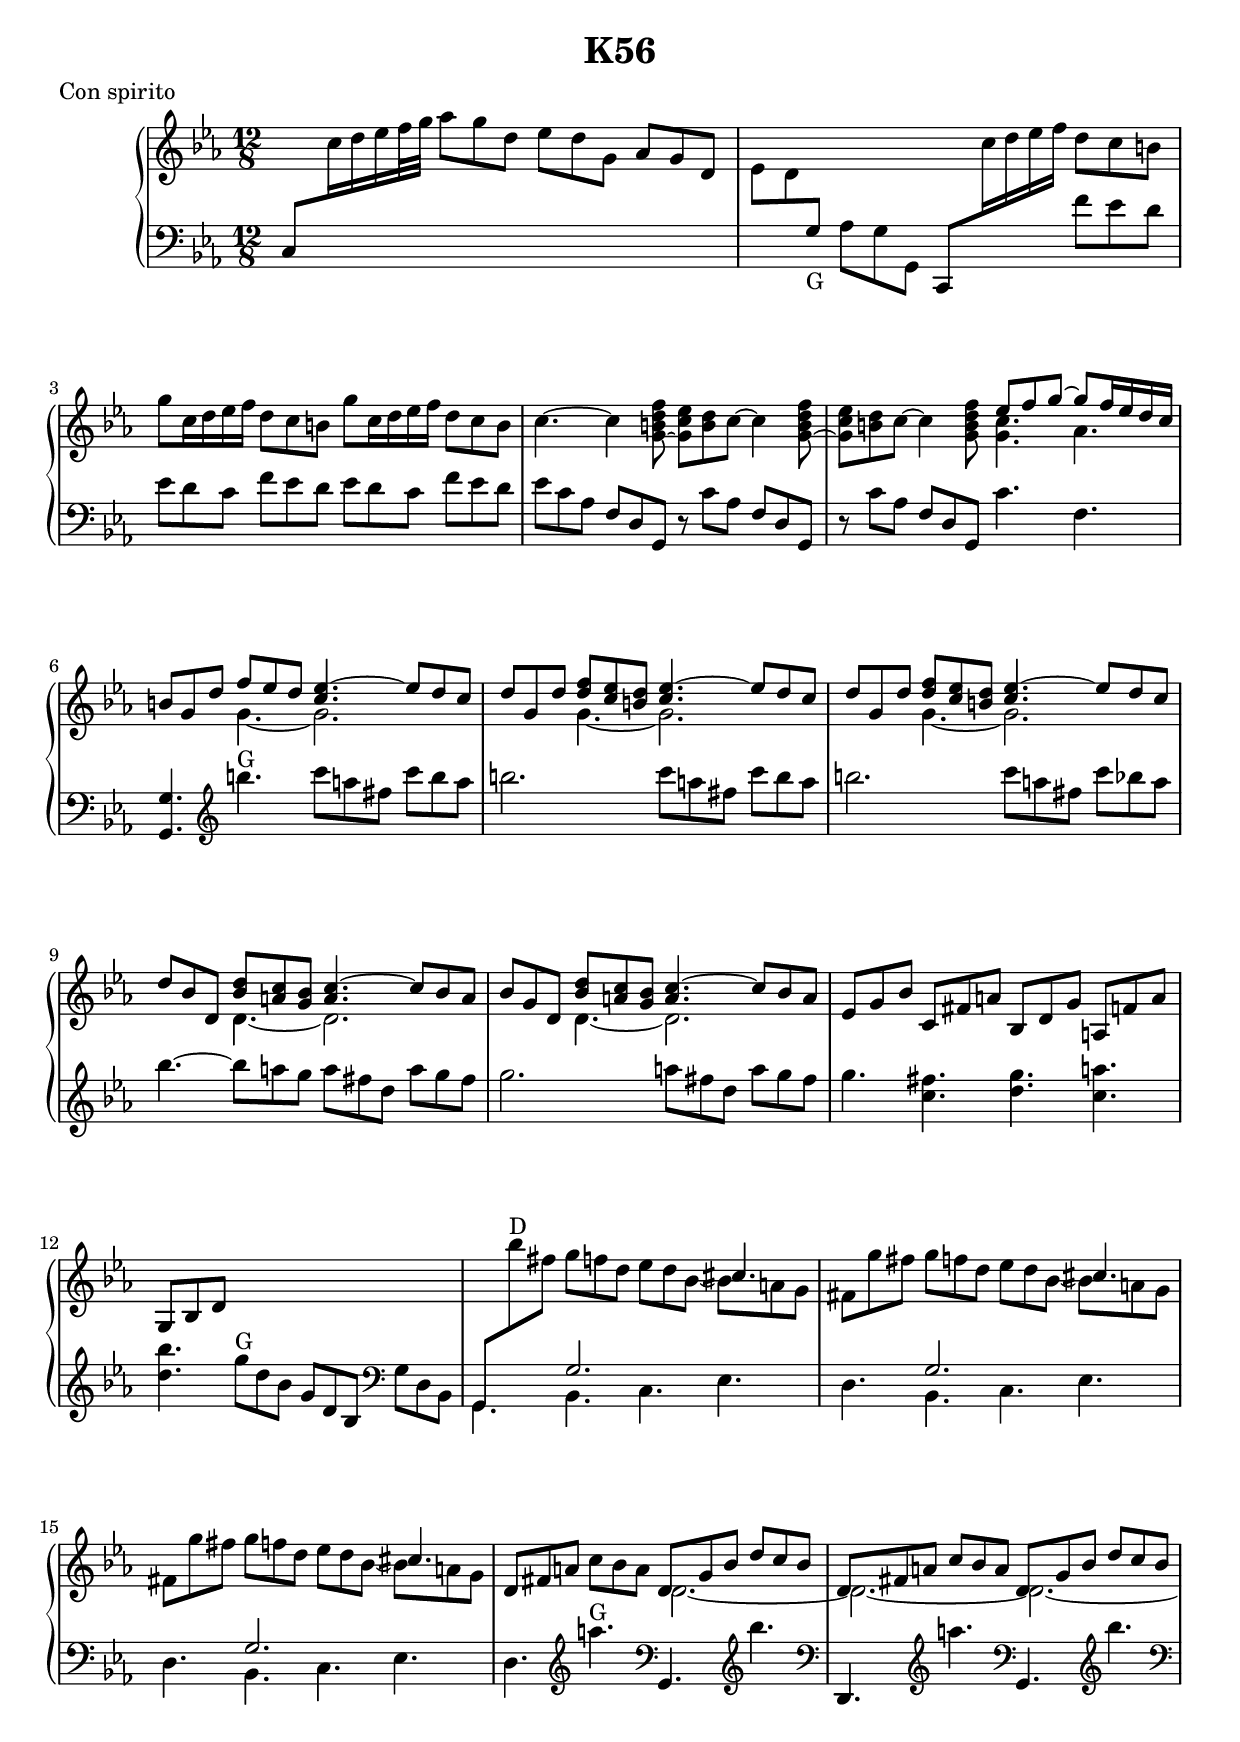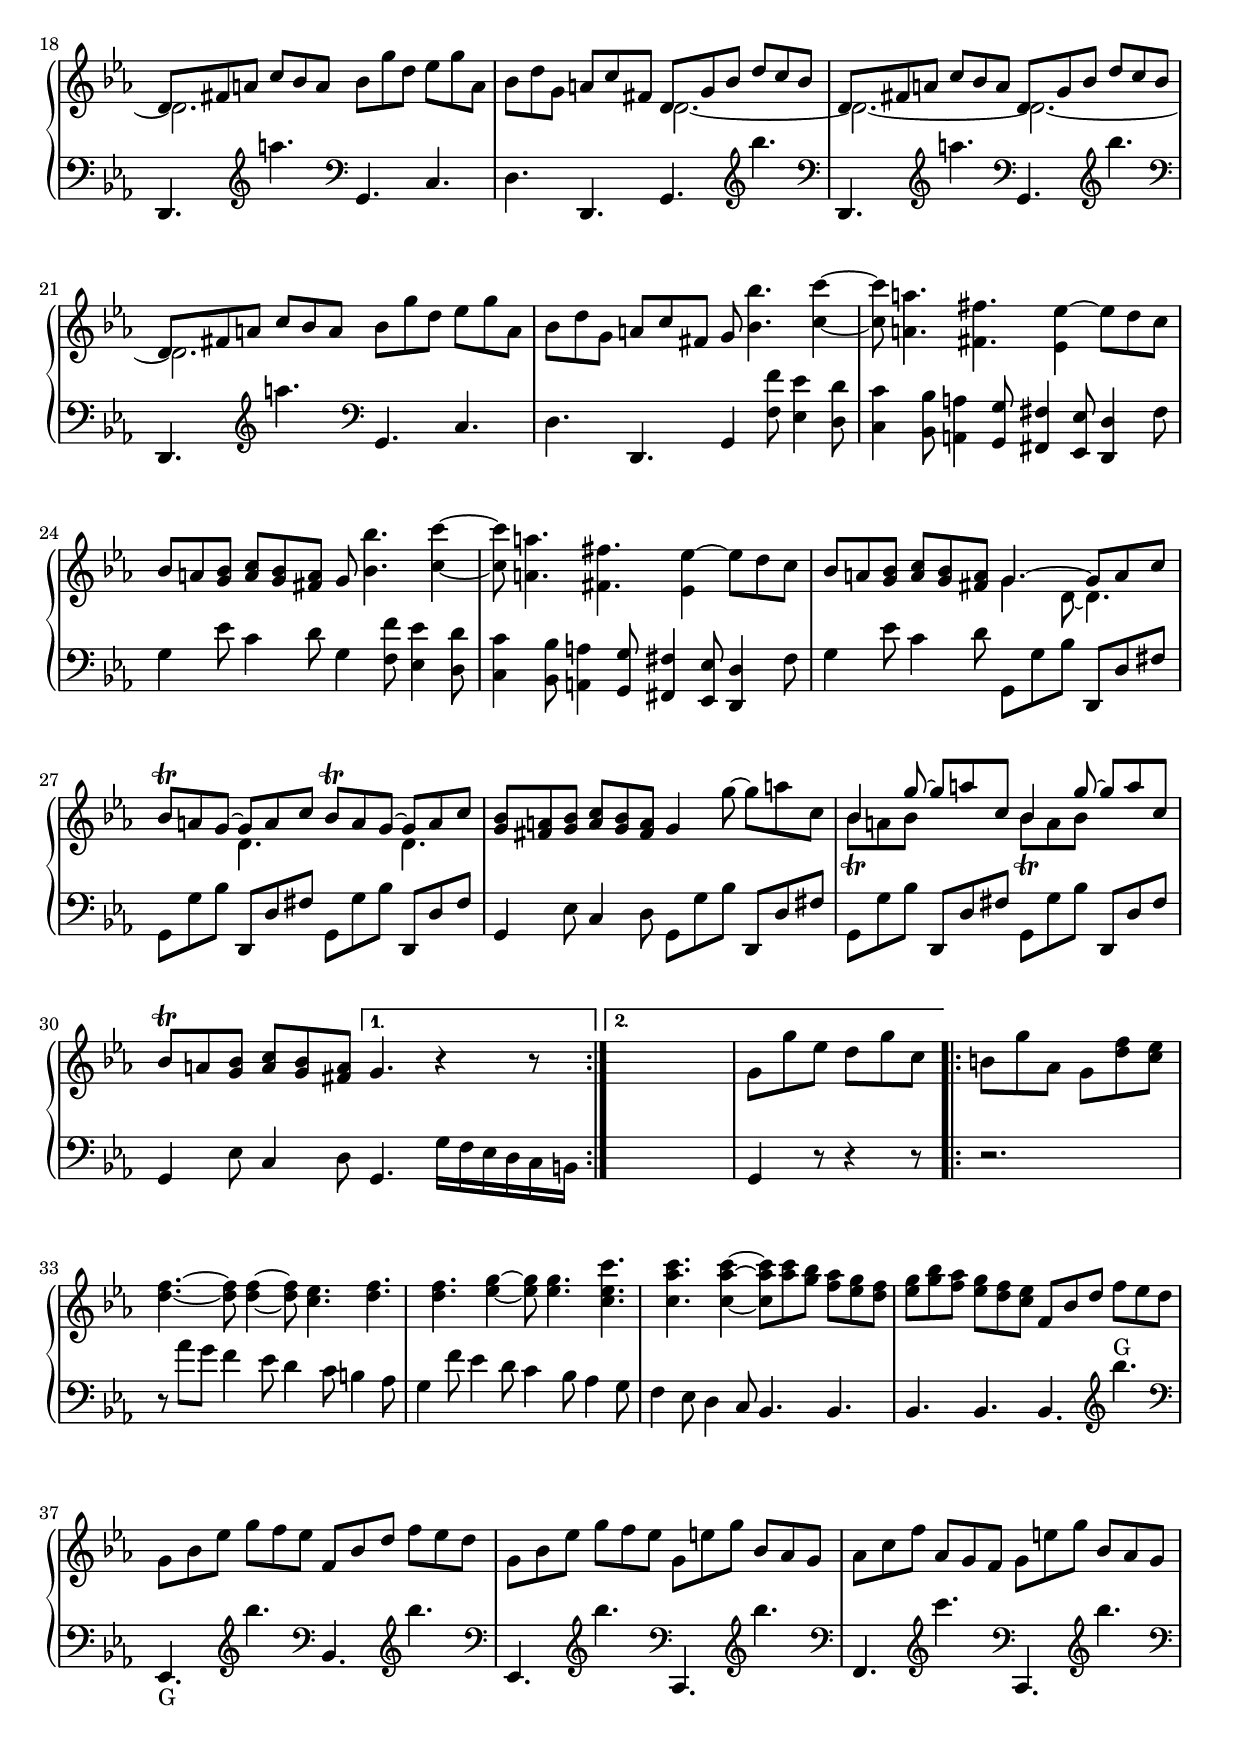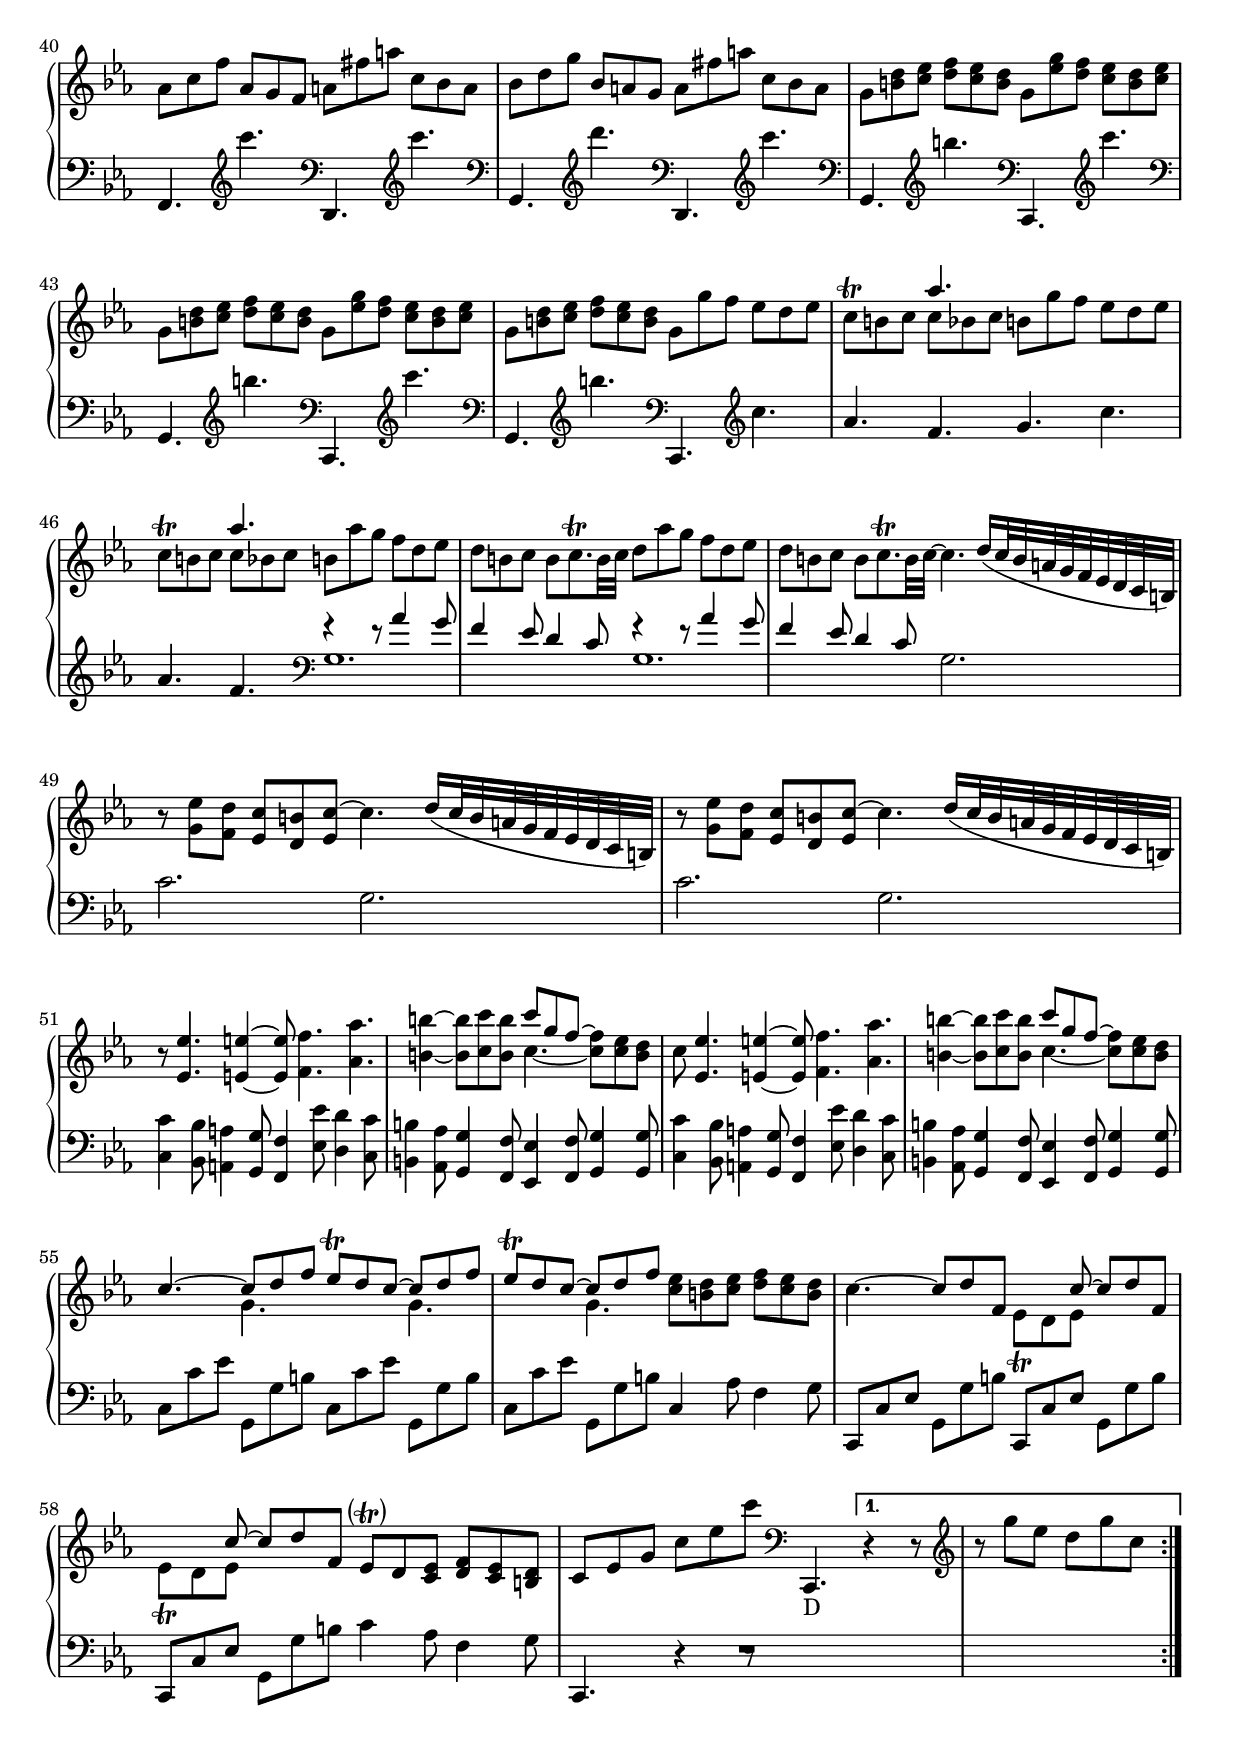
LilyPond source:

\version "2.18.2"
\version "2.18.2"

su = \stemUp
sd = \stemDown
sn = \stemNeutral
tu = \tieUp
td = \tieDown
tn = \tieNeutral
cstr = \change Staff = "right"
cstl = \change Staff = "left"

global = {
  \key c \minor
  \time 12/8
  \override Staff.NoteCollision #'merge-differently-dotted = ##t
  \override ParenthesesItem #'font-size = #+2
}

right = \relative c {
  \global
 
  \repeat volta 2 {
    \cstl c8 \cstr c''16 d ees f32 g aes8 g d ees d g, aes g d
    ees d \cstl g,_"G" aes g g, c, \cstr c'''16 d ees f d8 c b
    
    g' c,16 d ees f d8 c b g' c,16 d ees f d8 c b
    c4. ~ c4 <g b d f>8 ~ <g c ees> <b d> c ~ c4 <g b d f>8 ~ 
    
    <g c ees> <b d> c ~ c4 <g b d f>8 <<{ ees' f g ~ g f16 ees d c } \\ { <g c>4. aes }>>
    <<{ b8 g d' f ees d <c ees>4. ~ ees8 d c } \\ { s4. g ~ g2. }>>
    <<{ d'8 g, d' <d f> <c ees> <b d> <c ees>4. ~ ees8 d c } \\ { s4. g ~ g2. } >>
    
    <<{ d'8 g, d' <d f> <c ees> <b d> <c ees>4. ~ ees8 d c } \\ { s4. g ~ g2. } >>
    <<{ d'8 bes d, <bes' d> <a c> <g bes> <a c>4. ~ c8 bes a } \\ { s4. d, ~ d2. }>>
    <<{ bes'8 g d <bes' d> <a c> <g bes> <a c>4. ~ c8 bes a } \\ { s4. d, ~ d2. }>>
    
    ees8 g bes c, fis a bes, d g a, f' a
    g, bes d s2. s4.
    \cstl g,,8 \cstr bes'''^"D" fis g f d <<{ s4. cis } \\ { ees8 d bes ~ bes a g }>>
    
    \repeat unfold 2 {
      <<{ s2. s4. cis } \\ { fis,8 g' fis g f d ees d bes ~ bes a g } >> }
    d fis a c bes a
    
    \repeat unfold 2 {
      <<{ d, g bes d c bes
          d, fis a c bes a d, g bes d c bes
          d, fis a c bes a } \\ { d,2. ~ d ~ d ~ d }>>
      bes'8 g' d ees g a, bes d g, a c fis, }
    
    \repeat unfold 2 {
      g8 <bes bes'>4. <c c'>4 ~
      <c c'>8 <a a'>4. <fis fis'> \once \sd <ees ees'>4 ~ ees'8 d c
      bes a <g bes> <a c> <g bes> <fis a> }
    
    <<{ g4. ~ g8 a c } \\ { g4 d8 ~ d4. }>>
    \repeat unfold 2 { <<{ bes'8-\trill a g~ g a c } \\ { s4. d, }>> }
    << { g8 fis g a g fis } { bes a bes c bes a }>> g4 g'8 ~ g a c,
    
    \repeat unfold 2 { << { bes4 g'8 ~ g a c, } \\ { bes8_\trill a bes } >> } 
    bes-\trill a <g bes> <a c> <g bes> <fis a>
  }
  \alternative {
    { g4. r4 r8 }
    { s2. g8 g' ees d g c, }
  }
  
  \repeat volta 2 {
    b8 g' aes, g <d' f> <c ees> <d f>4. ~ q8 <d f>4 ~ 
    q8 <c ees>4. <d f> q <ees g>4 ~
    q8 q4. <c ees c'> <c aes' c> q4 ~
    
    q8 <aes' c> <g bes> <<{ f ees d ees g f ees d c } { aes' g f g bes aes g f ees }>>
    \repeat unfold 2 { f,8 bes d f ees d g, bes ees g f ees }
    
    \repeat unfold 2 { g, e' g bes, aes g aes c f aes, g f }
    \repeat unfold 2 { a fis' a c, bes a } 
    \alternative { { bes d g bes, a g } {} }
    
    \repeat unfold 2 {
      g <<{ b c d c b } { d ees f ees d }>>
      g, <<{ ees' d c b c } { g' f ees d ees }>> 
    } g, <<{ b c d c b } { d ees f ees d }>>
    
    g,8 \repeat unfold 2 {
      g' f ees d ees c-\trill b c <<{ aes'4. } \\ { c,8 bes c }>> b }
    \repeat unfold 2 {
      aes' g f d ees d b c b c8.-\trill b32 c ~ }
    \alternative { {d8} {c4.} }
    
    \repeat unfold 2 {
      d16[( c32*10/9 b a g f ees d c b]) r8 
      <<{ g' f ees d ees } { ees' d c b c ~ }>> c4. 
    } d16[( c32*10/9 b a g f ees d c b])
    
    r8 \repeat unfold 2 {
      <<{ ees4. e4 ~ e8 f4. aes b4 ~ b8 c b } 
        { ees4. e4 ~ e8 f4. aes b4 ~ b8 c b }>>
      <<{ c8 g f ~ \tweak Stem.transparent ##t f } \\ 
        { c4. ~ <c f>8 <c ees> <b d> }>> }
    \alternative { {c8} {} }
    
    <<{ c4. ~ c8 d f } \\ { s4. g, }>>
    \repeat unfold 2 { <<{ ees'8-\trill d c~ c d f } \\ { s4. g, }>> }
    <<{ c8 b c d c b} { ees d ees f ees d }>> c4. ~ c8 d f,
    
    \repeat unfold 2 { <<{ s4 c'8 ~ c d f, } \\ { ees_\trill d ees }>> }
    ees-\parenthesize-\trill d <c ees> <d f> <c ees> <b d> c ees g c ees c'
    \clef bass c,,,,4._"D"
  }
  \alternative { { r4 r8 \clef treble r g'''' ees d g c, } {} }
}
 
left = \relative c' {
  \global
  
  \repeat volta 2 {
    s1. s2. s4. f8 ees d
    ees d c f ees d ees d c f ees d
    ees c aes f d g, r c' aes f d g,
    
    r c' aes f d g, c'4. f,
    <g, g'>4. \clef treble b'''4.^"G" c8 a fis c' b a
    b2. c8 a fis c' b a
    
    b2. c8 a fis c' bes a
    bes4. ~ bes8 a g a fis d a' g fis
    g2. a8 fis d a' g fis
    
    g4. <c, fis> <d g> <c a'>
    <d bes'> g8^"G" d bes g d bes \clef bass g d bes
    <<{ s4. g'2. } \\ { g,4. bes4. c ees }>>
    
    \repeat unfold 2 {
      d4. <<{ g2. } \\ { bes,4. c ees }>> }
    d4. \clef treble a'''^"G" \clef bass g,,, \clef treble bes'''
    
    \repeat unfold 2 {
      \clef bass d,,,,4. \clef treble a'''' \clef bass g,,, \clef treble bes'''
      \clef bass d,,,,4. \clef treble a'''' \clef bass g,,, c
      d d,
    } \alternative { 
      { g \clef treble bes''' }
      { g,,,4 }
    }
    
    \repeat unfold 2 {
      <f' f'>8 <ees ees'>4 <d d'>8 
      <c c'>4 <bes bes'>8 <a a'>4 <g g'>8 <fis fis'>4 <ees ees'>8 <d d'>4 fis'8
      g4 ees'8 c4 d8 } 
    \alternative { {g,4 } {} }
    
    \repeat unfold 2 {
      \repeat unfold 3 { g,8 g' bes d,, d' fis }
      g,4 ees'8 c4 d8 
    }
  }
  \alternative {
    { g,4. g'16 f ees d c b }
    { s2. g4 r8 r4 r8}
  }
  
  \repeat volta 2 {
    r2. r8 aes''8 g f4 ees8
    d4 c8 b4 aes8 g4 f'8 ees4 d8
    c4 bes8 aes4 g8 f4 ees8 d4 c8
    
    bes4. bes bes bes
    
    <<{ \sn 
        s \clef treble bes'''^"G" s \clef treble bes s \clef treble bes s \clef treble bes
        s \clef treble bes        s \clef treble c   s \clef treble bes s \clef treble c
        s \clef treble c          s \clef treble d   s \clef treble c   s \clef treble b
        s \clef treble c          s \clef treble b   s \clef treble c   s \clef treble b } \\ 
      { \sn
        \clef bass bes,,, s \clef bass ees,_"G" s \clef bass bes' s \clef bass ees, s
        \clef bass c      s \clef bass f        s \clef bass c    s \clef bass f    s 
        \clef bass d      s \clef bass g        s \clef bass d    s \clef bass g    s
        \clef bass c,     s \clef bass g'       s \clef bass c,   s \clef bass g'   s 
    }>>
    
    \clef bass c, \clef treble c''' aes f
    g c aes f
    \clef bass \repeat unfold 2 { 
      <<{ r4 r8 aes4 g8 f4 ees8 d4 c8 } \\ { g1. } >> }
    
    g2. c g c g \repeat unfold 2 {
      <<{ c,4 bes8 a4 g8 f4 ees'8 d4 c8 b4 aes8 g4 f8 ees4 f8 g4 g8 }
        { c'4 bes8 a4 g8 f4 ees'8 d4 c8 b4 aes8 g4 f8 ees4 f8 g4 g8 }>> }
    
    \repeat unfold 3 { c, c' ees g,, g' b }
    c,4 aes'8 f4 g8
    \repeat unfold 3 { c,, c' ees g, g' b }
    c4 aes8 f4 g8 c,,4. r4 r8
    R1.
  }
}


#(set-global-staff-size 20)

\header {
  title = "K56"
  meter = "Con spirito"
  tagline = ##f
}

\paper {
  #(set-paper-size "a4")
  print-page-number = ##f
  between-system-padding = #0.1
  between-system-space = #0.1
  ragged-last-bottom = ##f
  ragged-bottom = ##f
}

\score {
  \new PianoStaff <<
    \new Staff = "right" {
      \right
    }
    \new Staff = "left" { 
      \clef bass \left 
    }
  >>
  \layout { }
}
